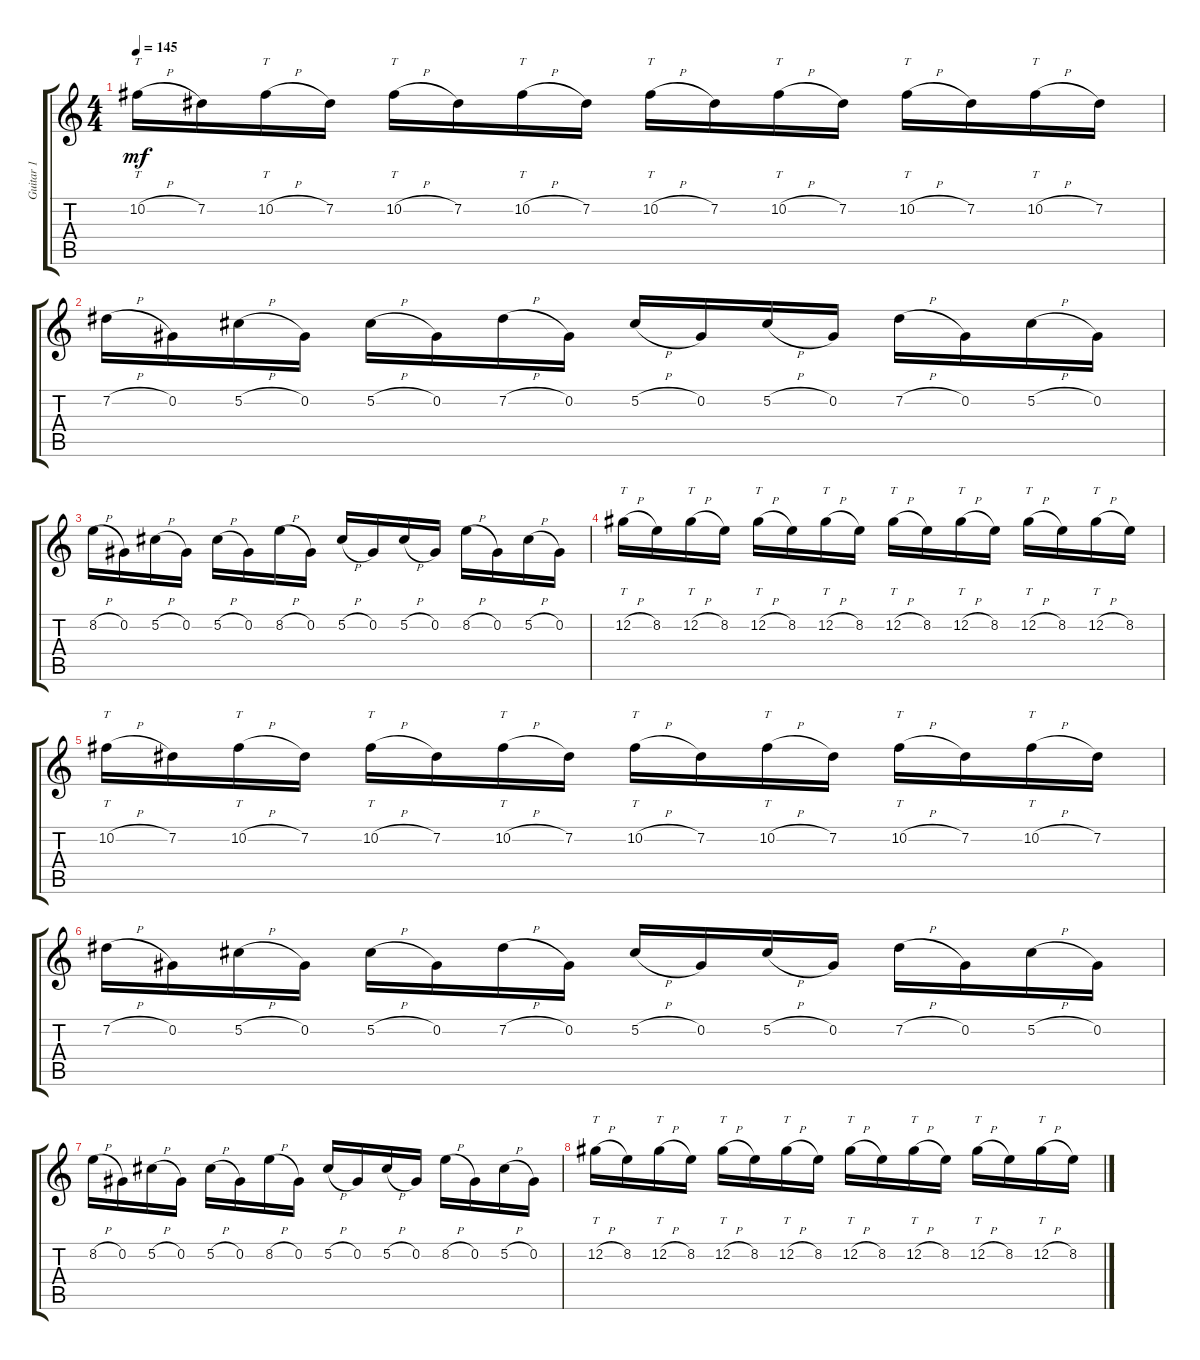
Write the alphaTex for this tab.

\track ("Guitar 1" "Guitar 1") {instrument distortionguitar}
\staff {score tabs}
\tuning (Db4 Ab3 E3 B2 Gb2 B1) {hide}
\ts (4 4)
\tempo 145
\clef g2
\ks c
10.2{h}.16{tt dy mf} 7.2.16 10.2{h}.16{tt} 7.2.16 10.2{h}.16{tt} 7.2.16 10.2{h}.16{tt} 7.2.16 10.2{h}.16{tt} 7.2.16 10.2{h}.16{tt} 7.2.16 10.2{h}.16{tt} 7.2.16 10.2{h}.16{tt} 7.2.16 |
7.2{h}.16 0.2.16 5.2{h}.16 0.2.16 5.2{h}.16 0.2.16 7.2{h}.16 0.2.16 5.2{h}.16 0.2.16 5.2{h}.16 0.2.16 7.2{h}.16 0.2.16 5.2{h}.16 0.2.16 |
8.2{h}.16 0.2.16 5.2{h}.16 0.2.16 5.2{h}.16 0.2.16 8.2{h}.16 0.2.16 5.2{h}.16 0.2.16 5.2{h}.16 0.2.16 8.2{h}.16 0.2.16 5.2{h}.16 0.2.16 |
12.2{h}.16{tt} 8.2.16 12.2{h}.16{tt} 8.2.16 12.2{h}.16{tt} 8.2.16 12.2{h}.16{tt} 8.2.16 12.2{h}.16{tt} 8.2.16 12.2{h}.16{tt} 8.2.16 12.2{h}.16{tt} 8.2.16 12.2{h}.16{tt} 8.2.16 |
10.2{h}.16{tt} 7.2.16 10.2{h}.16{tt} 7.2.16 10.2{h}.16{tt} 7.2.16 10.2{h}.16{tt} 7.2.16 10.2{h}.16{tt} 7.2.16 10.2{h}.16{tt} 7.2.16 10.2{h}.16{tt} 7.2.16 10.2{h}.16{tt} 7.2.16 |
7.2{h}.16 0.2.16 5.2{h}.16 0.2.16 5.2{h}.16 0.2.16 7.2{h}.16 0.2.16 5.2{h}.16 0.2.16 5.2{h}.16 0.2.16 7.2{h}.16 0.2.16 5.2{h}.16 0.2.16 |
8.2{h}.16 0.2.16 5.2{h}.16 0.2.16 5.2{h}.16 0.2.16 8.2{h}.16 0.2.16 5.2{h}.16 0.2.16 5.2{h}.16 0.2.16 8.2{h}.16 0.2.16 5.2{h}.16 0.2.16 |
12.2{h}.16{tt} 8.2.16 12.2{h}.16{tt} 8.2.16 12.2{h}.16{tt} 8.2.16 12.2{h}.16{tt} 8.2.16 12.2{h}.16{tt} 8.2.16 12.2{h}.16{tt} 8.2.16 12.2{h}.16{tt} 8.2.16 12.2{h}.16{tt} 8.2.16
